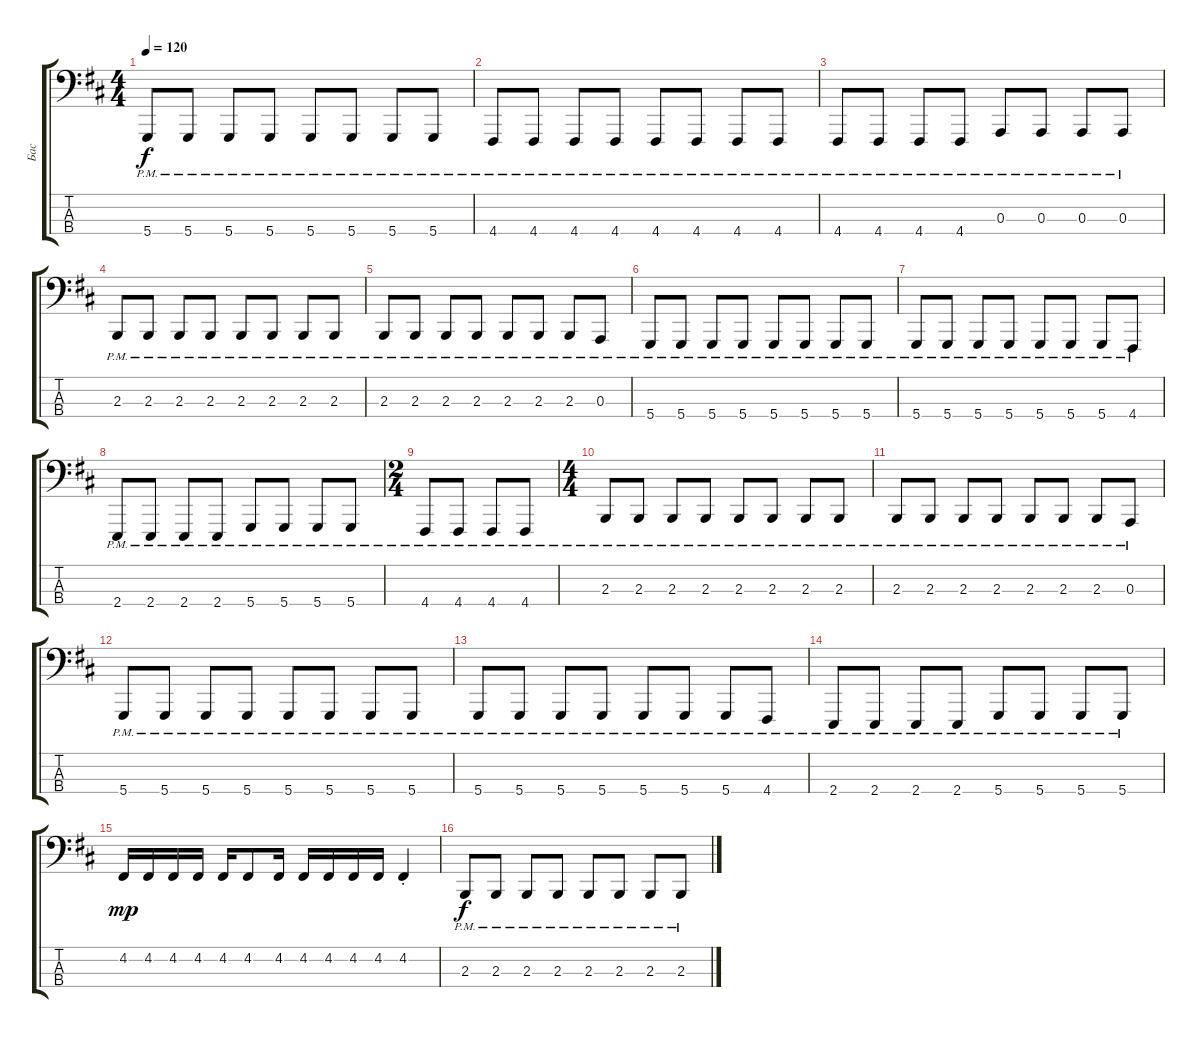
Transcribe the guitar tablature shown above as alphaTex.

\track ("Бас" "Бас") {instrument lead8bassandlead}
\staff {score tabs}
\tuning (G2 D2 A1 D1) {hide}
\ts (4 4)
\tempo 120
\clef f4
\ks bminor
5.4{pm}.8{dy f} 5.4{pm}.8 5.4{pm}.8 5.4{pm}.8 5.4{pm}.8 5.4{pm}.8 5.4{pm}.8 5.4{pm}.8 |
4.4{pm}.8 4.4{pm}.8 4.4{pm}.8 4.4{pm}.8 4.4{pm}.8 4.4{pm}.8 4.4{pm}.8 4.4{pm}.8 |
4.4{pm}.8 4.4{pm}.8 4.4{pm}.8 4.4{pm}.8 0.3{pm}.8 0.3{pm}.8 0.3{pm}.8 0.3{pm}.8 |
\ks d
2.3{pm}.8 2.3{pm}.8 2.3{pm}.8 2.3{pm}.8 2.3{pm}.8 2.3{pm}.8 2.3{pm}.8 2.3{pm}.8 |
2.3{pm}.8 2.3{pm}.8 2.3{pm}.8 2.3{pm}.8 2.3{pm}.8 2.3{pm}.8 2.3{pm}.8 0.3{pm}.8 |
5.4{pm}.8 5.4{pm}.8 5.4{pm}.8 5.4{pm}.8 5.4{pm}.8 5.4{pm}.8 5.4{pm}.8 5.4{pm}.8 |
5.4{pm}.8 5.4{pm}.8 5.4{pm}.8 5.4{pm}.8 5.4{pm}.8 5.4{pm}.8 5.4{pm}.8 4.4{pm}.8 |
2.4{pm}.8 2.4{pm}.8 2.4{pm}.8 2.4{pm}.8 5.4{pm}.8 5.4{pm}.8 5.4{pm}.8 5.4{pm}.8 |
\ts (2 4)
4.4{pm}.8 4.4{pm}.8 4.4{pm}.8 4.4{pm}.8 |
\ts (4 4)
2.3{pm}.8 2.3{pm}.8 2.3{pm}.8 2.3{pm}.8 2.3{pm}.8 2.3{pm}.8 2.3{pm}.8 2.3{pm}.8 |
2.3{pm}.8 2.3{pm}.8 2.3{pm}.8 2.3{pm}.8 2.3{pm}.8 2.3{pm}.8 2.3{pm}.8 0.3{pm}.8 |
5.4{pm}.8 5.4{pm}.8 5.4{pm}.8 5.4{pm}.8 5.4{pm}.8 5.4{pm}.8 5.4{pm}.8 5.4{pm}.8 |
5.4{pm}.8 5.4{pm}.8 5.4{pm}.8 5.4{pm}.8 5.4{pm}.8 5.4{pm}.8 5.4{pm}.8 4.4{pm}.8 |
2.4{pm}.8 2.4{pm}.8 2.4{pm}.8 2.4{pm}.8 5.4{pm}.8 5.4{pm}.8 5.4{pm}.8 5.4{pm}.8 |
4.2.16{dy mp} 4.2.16 4.2.16 4.2.16 4.2.16 4.2.8 4.2.16 4.2.16 4.2.16 4.2.16 4.2.16 4.2{st}.4 |
\ks bminor
2.3{pm}.8{dy f} 2.3{pm}.8 2.3{pm}.8 2.3{pm}.8 2.3{pm}.8 2.3{pm}.8 2.3{pm}.8 2.3{pm}.8
